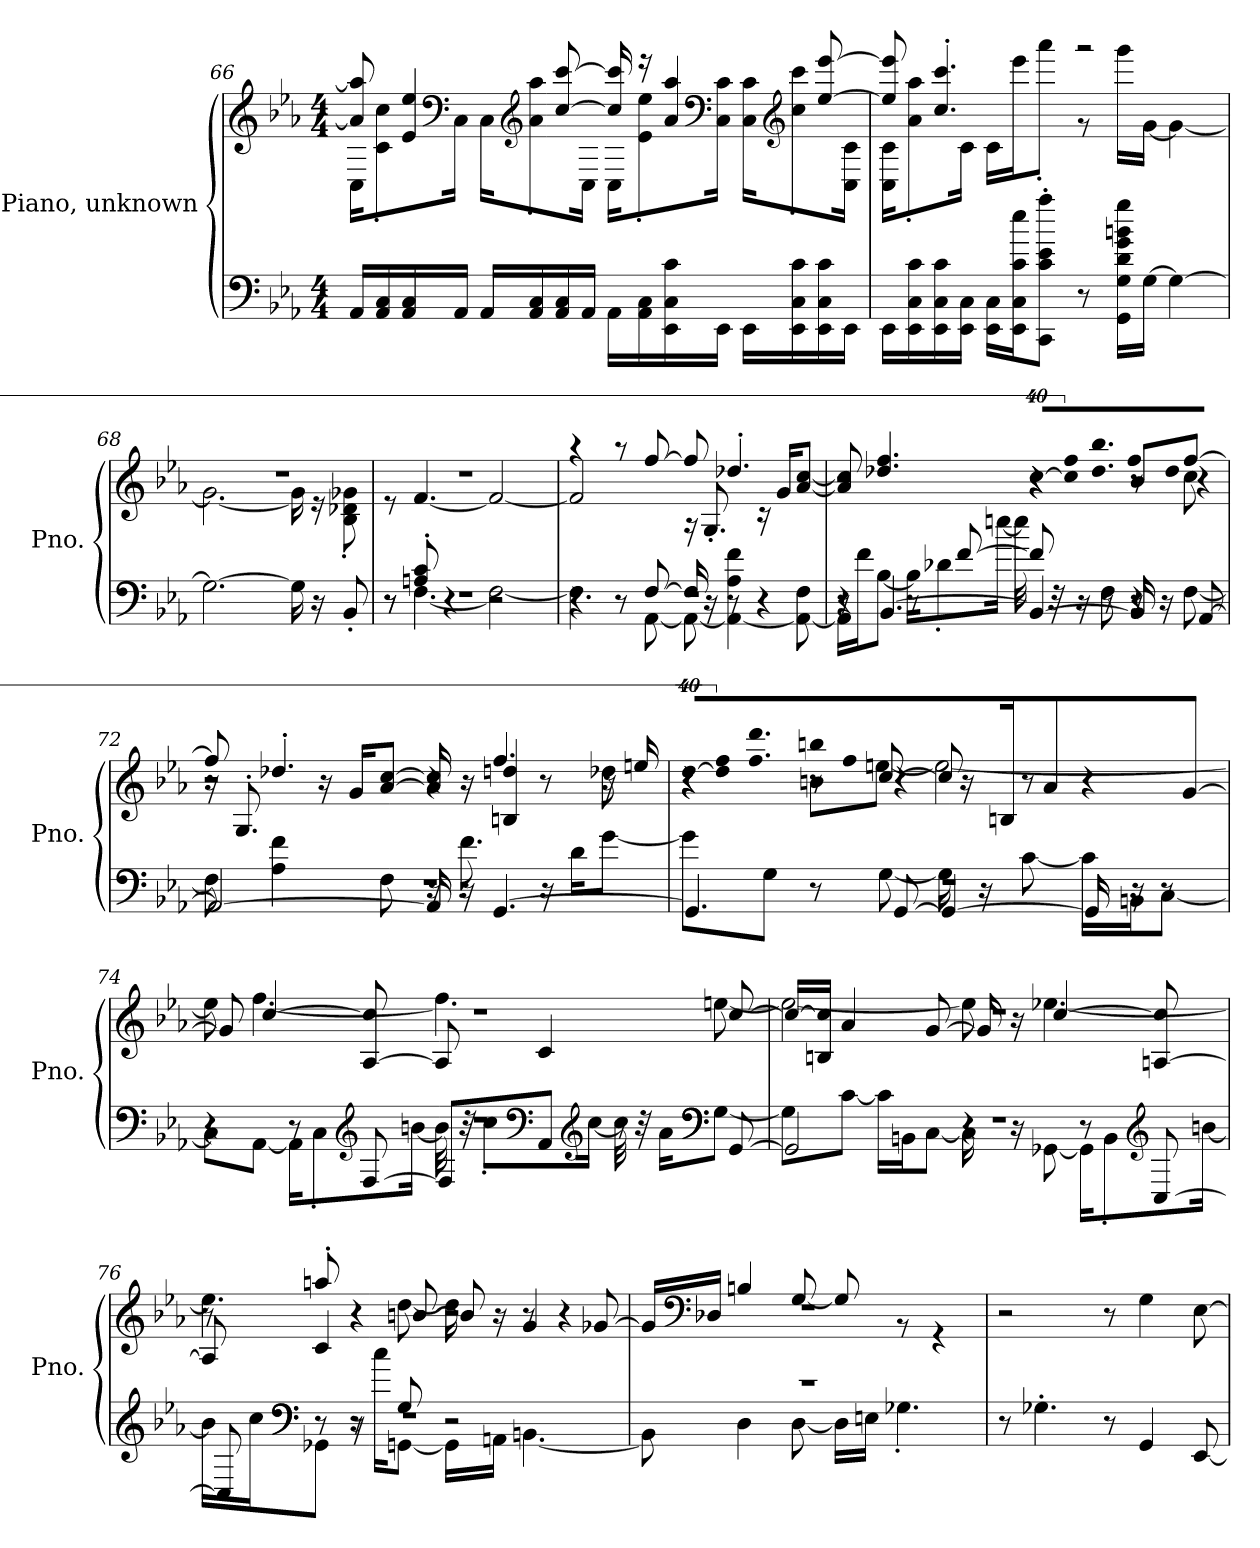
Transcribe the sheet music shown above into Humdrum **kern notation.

**kern	**kern
*part1	*part1
*staff2	*staff1
*I"Piano, unknown	*
*I'Pno.	*
!!LO:LB:g=z
*clefF4	*clefG2
*k[b-e-a-]	*k[b-e-a-]
*M4/4	*M4/4
=66	=66
*	*^
16AA-/LL	8a-/] 8aa-/]	16C\KL
16AA-/ 16C/	.	8c\' 8cc\'
16AA-/ 16C/	4e-/ 4ee-/	.
*	*clefF4	*
16AA-/JJ	.	16C\Jk
16AA-/LL	.	16C\KL
*	*clefG2	*
16AA-/ 16C/	.	8a-\' 8aa-\'
16AA-/ 16C/	[8cc/ [8ccc/	.
16AA-/JJ	.	16C\Jk
16AA-\LL	16cc/] 16ccc/]	16C\KL
16AA-\ 16C\	16r	8e-\' 8ee-\'
16EE-\ 16C\ 16c\	4a-/ 4aa-/	.
*	*clefF4	*
16EE-\JJ	.	16C\ 16c\Jk
16EE-\LL	.	16C\ 16c\KL
*	*clefG2	*
16EE-\ 16C\ 16c\	.	8cc\' 8ccc\'
16EE-\ 16C\ 16c\	[8ee-/ [8eee-/	.
16EE-\JJ	.	16C\ 16c\Jk
=67	=67	=67
16EE-\LL	8ee-/] 8eee-/]	16C\ 16c\KL
16EE-\ 16C\ 16c\	.	8a-\' 8aa-\'
16EE-\ 16C\ 16c\	4.cc/' 4.ccc/'	.
16EE-\ 16C\JJ	.	16c\Jk
16EE-\ 16C\LL	.	16c\LL
16EE-\ 16C\ 16c\ 16ee-\J	.	16eee-\J
8CC\' 8c\' 8e-\' 8aa-\'J	.	8aaa-'\J
8r	2r	8r
16GG\ 16G\ 16d\ 16g\ 16bn\ 16gg\LL	.	16ggg\LL
[16G\JJ	.	[16g\JJ
4G\_	.	4g\_
!!LO:LB:g=z	!!
=68	=68	=68
2.G\_	1r	2.g\_
16G\]	.	16g\]
16r	.	16r
8BB-'/	.	8B-\' 8d-X\' 8g-X\'
=69	=69	=69
*^	*	*
*	*^	*	*
1r	8r	8r	1r	8r
.	[4.F\	8An/' 8c/'	.	[4.f/
.	.	4r	.	.
.	2F\_	2r	.	2f/_
=70	=70	=70	=70	=70
1r	4.F\]	4r	4r	2f/]
.	.	8r	8r	.
.	[8AA-\	[8F/	[8ff/	.
.	8AA-\_	16F/]	8ff/]	16r
.	.	16r	.	8.G'/
.	4AA-\_ 4A-\ 4f\	8r	4.dd-X'/	.
.	.	4r	.	16r
.	.	.	.	16g/KL
.	8AA-\_ 8F\	.	.	[8a-/ [8cc/J
!!LO:LB:g=z
=71	=71	=71	=71	=71
*	*	*	*	*^
4r	16AA-\LL]	8r	2r	2r	8a-/] 8cc/]
.	16f\J	.	.	.	.
.	[8B-\J	[4.BB-/	.	.	4.dd-X/ 4.ff/
8r	16B-\KL]	.	.	.	.
.	8d-X'\	.	.	.	.
[8f/	.	.	.	.	.
.	[16een\Jk	.	.	.	.
!	!	!	!	!	!LO:N:vis=32
8f/]	32ee\]	4BB-/_	4r	4r	[640%23cc/KLL
.	32r	.	.	.	.
!	!	!	!	!	!LO:N:vis=16
.	.	.	.	.	1920%137cc/] 1920%137ff/
.	16r	.	.	.	.
!	!	!	!	!	!LO:N:vis=16.
.	.	.	.	.	960%103dd-/ 960%103bb-/
8r	8F\	.	.	.	.
!	!	!	!	!	!LO:N:vis=16
.	.	.	.	.	1920%137ff/
4r	8r	16BB-/]	8b-/L	8r	.
!	!	!	!	!	!LO:N:vis=16
.	.	.	.	.	1920%137dd-/JJ
.	.	16r	.	.	.
!	!	!	!	!	!LO:N:vis=8
.	.	.	.	.	960%137r
.	[8F\	[8AA-/	[8ff/J	8cc\	.
=72	=72	=72	=72	=72	=72
1r	8F\]	2AA-/_	8ff/]	2r	16r
.	.	.	.	.	8.G'/
.	4A-\ 4f\	.	4.dd-X'/	.	.
.	.	.	.	.	16r
.	.	.	.	.	16g/KL
.	8F\	.	.	.	[8a-/ [8cc/J
.	16r	16AA-/]	8r	4r	16a-/] 16cc/]
.	8.f'\	16r	.	.	16r
.	.	[4.GG/	4.ff/	.	4Bn/ 4ddn/
.	16r	.	.	8r	.
.	16d\KL	.	.	.	.
.	[8g\J	.	.	8dd-X\	16r
.	.	.	.	.	16een/
!!LO:PB:g=z	!!	!!
=73	=73	=73	=73	=73	=73
!	!	!	!	!	!LO:N:vis=32
1r	8g\L]	4.GG/]	4r	4r	[640%23dd/KLL
!	!	!	!	!	!LO:N:vis=16
.	.	.	.	.	1920%137dd/] 1920%137ff/
!	!	!	!	!	!LO:N:vis=16.
.	.	.	.	.	960%103ff/ 960%103ddd/
.	8G\J	.	.	.	.
!	!	!	!	!	!LO:N:vis=16
.	.	.	.	.	1920%137bbn/
.	8r	.	8r	8bn\L	.
!	!	!	!	!	!LO:N:vis=16
.	.	.	.	.	1920%137ff/JJ
!	!	!	!	!	!LO:N:vis=8
.	.	.	.	.	960%137r
.	[8G\	[8GG/	[8cc/	[8een\J	.
.	16G\]	4GG/_	8cc/]	2ee\_	16r
.	16r	.	.	.	16Bn/
.	[8c\	.	8r	.	4a-/
.	16c\LL]	16GG/]	4r	.	.
.	16BBn\J	16r	.	.	.
.	[8C\J	8r	.	.	[8g/
!!LO:LB:g=z	!!	!!
=74	=74	=74	=74	=74	=74
1r	8C\L]	4r	1r	8ee\]	8g/]
.	[8AA-\J	.	.	[4.ff\	[4cc/
.	16AA-\KL]	8r	.	.	.
.	8C'\	.	.	.	.
*clefG2	*	*	*	*	*
.	.	[8F/	.	.	[8A-/ 8cc/]
.	[16bn\Jk	.	.	.	.
.	32b\]	8F/L]	.	4.ff\]	8A-/]
.	32r	.	.	.	.
.	8cc'\L	.	.	.	.
*clefF4	*	*	*	*	*
.	.	8AA-/J	.	.	4c/
*clefG2	*	*	*	*	*
.	[16cc\Jk	.	.	.	.
.	32cc\]	8r	.	.	.
.	32r	.	.	.	.
.	16a-\KL	.	.	.	.
*clefF4	*	*	*	*	*
.	[8G\J	[8GG/	.	[8een\	[8cc/
!!LO:LB:g=z	!!	!!
=75	=75	=75	=75	=75	=75
1r	8G\L]	2GG/]	1r	2ee\_	16cc/LL_
.	.	.	.	.	16Bn/ 16cc/]JJ
.	[8c\J	.	.	.	4a-/
.	16c\LL]	.	.	.	.
.	16BBn\J	.	.	.	.
.	[8C\J	.	.	.	[8g/
.	16C\]	4r	.	8ee\]	16g/]
.	16r	.	.	.	16r
.	[8GG-X\	.	.	[4.ee-X\	[4cc/
.	16GG-\KL]	8r	.	.	.
.	8BB'\	.	.	.	.
*clefG2	*	*	*	*	*
.	.	[8C/	.	.	[8An/ 8cc/]
.	[16bn\Jk	.	.	.	.
=76	=76	=76	=76	=76	=76
1r	16b\LL]	8C/]	8r	4.ee-\]	8A/]
.	16cc\J	.	.	.	.
*clefF4	*	*	*	*	*
.	8GG-X\J	8r	8aan'/	.	4c/
.	16r	8r	4r	.	.
.	16cc\KL	.	.	.	.
.	[8GGn\J	8G/	.	[8dd\	[8bn/
.	16GG\LL]	2r	2r	16dd\]	8b/]
.	16AAn\JJ	.	.	16r	.
.	[4.BBn\	.	.	8r	4g/
.	.	.	.	4r	.
.	.	.	.	.	[8g-X/
*	*v	*v	*	*	*
*	*	*	*v	*v
!!LO:LB:g=z
=77	=77	=77	=77
1r	8BB\]	1r	16g-/LL]
*	*	*clefF4	*
.	.	.	16D-X/JJ
.	4D\	.	4Bn/
.	[8D\	.	[8G/
.	16D\LL]	.	8G/]
.	16En\JJ	.	.
.	4.G-X'\	.	8r
.	.	.	4r
*v	*v	*	*
*	*v	*v
=78	=78
8r	2r
4.G-X'\	.
8r	8r
4GG/	4G\
[8EE-/	[8E-\
=	=
*-	*-
